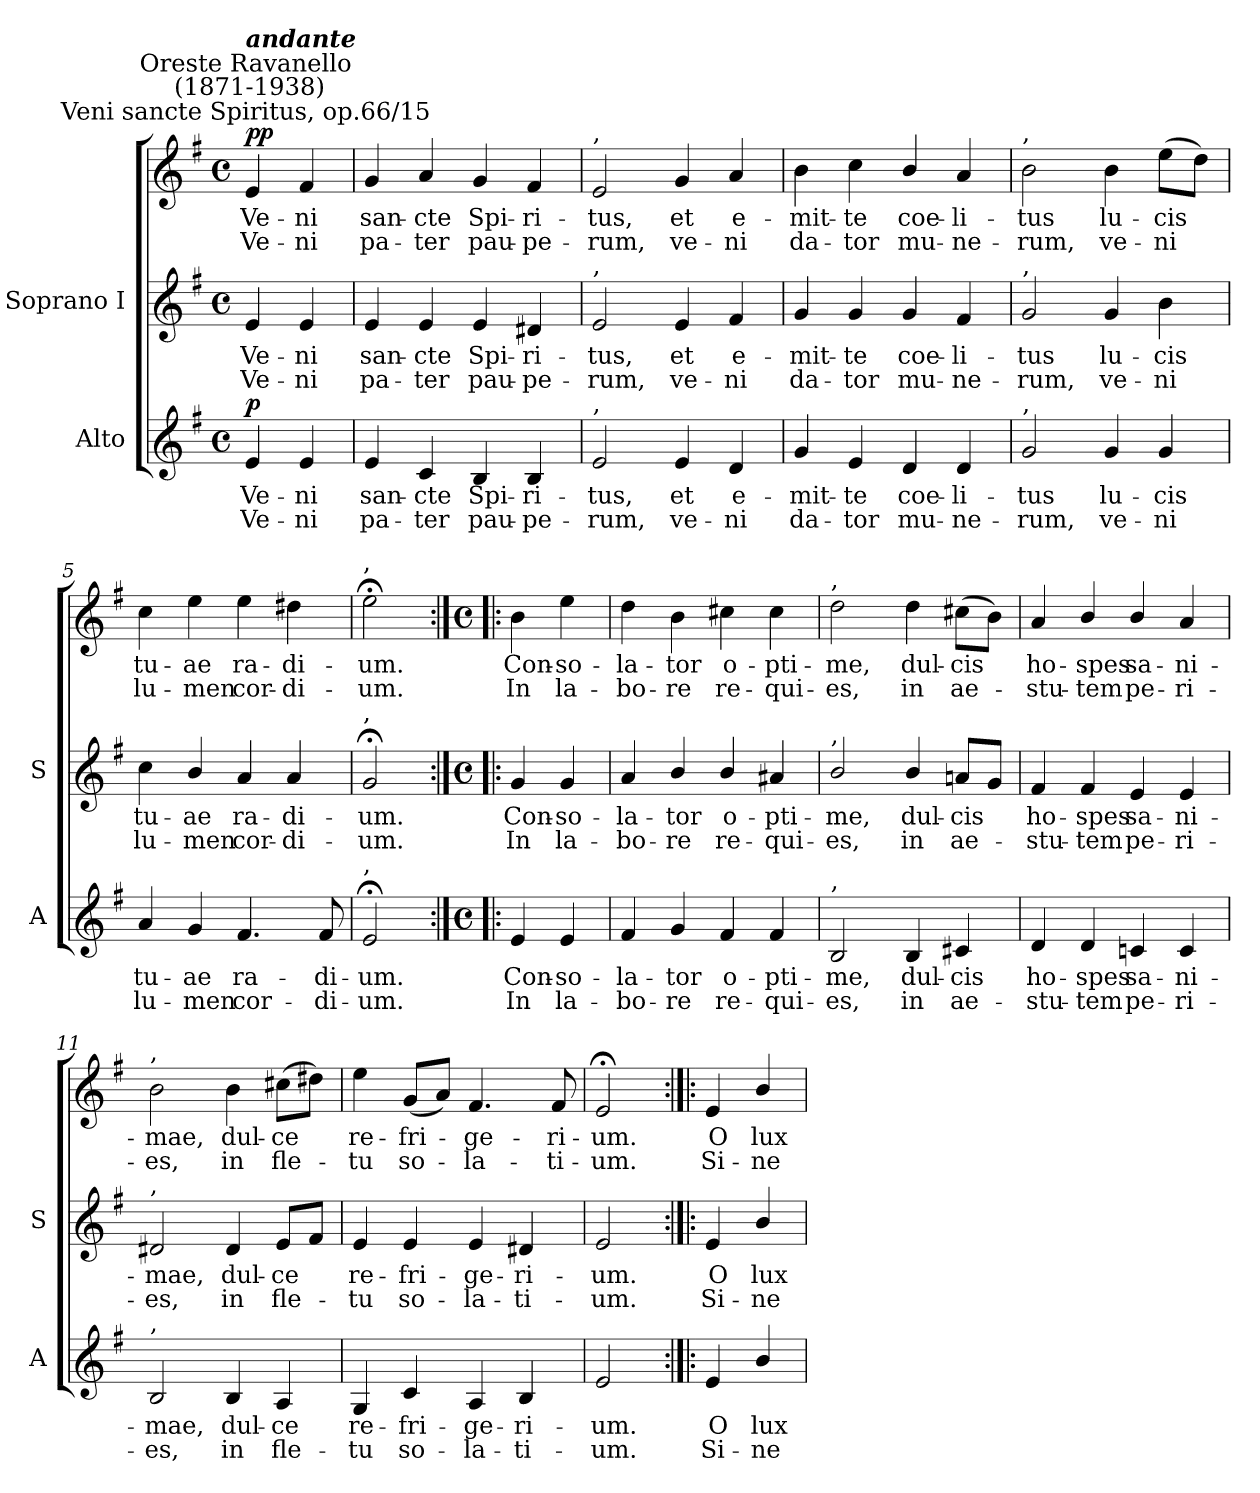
**kern	**text	**text	**dynam	**kern	**text	**text	**kern	**text	**text	**dynam
*part2	*part2	*part2	*part2	*part1	*part1	*part1	*part1	*part1	*part1	*part1
*staff3	*staff3	*staff3	*staff3	*staff2	*staff2	*staff2	*staff1	*staff1	*staff1	*staff1/2
*I"Alto	*	*	*	*I"Soprano I	*	*	*	*	*	*
*I'A	*	*	*	*I'S	*	*	*	*	*	*
*clefG2	*	*	*	*clefG2	*	*	*clefG2	*	*	*
*k[f#]	*	*	*	*k[f#]	*	*	*k[f#]	*	*	*
*G:	*	*	*	*G:	*	*	*G:	*	*	*
*M4/4	*	*	*	*M4/4	*	*	*M4/4	*	*	*
*met(c)	*	*	*	*met(c)	*	*	*met(c)	*	*	*
=	=	=	=	=	=	=	=	=	=	=
!	!	!	!	!	!	!	!LO:TX:a:cj:t=Veni sancte Spiritus, op.66/15	!	!	!
!	!	!	!	!	!	!	!LO:TX:a:cj:t=Oreste Ravanello\n (1871-1938)	!	!	!
!	!	!	!	!	!	!	!LO:TX:a:Bi:t=andante	!	!	!
!	!LO:LY:b	!LO:LY:b	!LO:DY:b	!	!LO:LY:b	!LO:LY:b	!	!LO:LY:b	!LO:LY:b	!LO:DY:b=2
!	!	!	!	!	!	!	!	!	!	!LO:DY:n=1:b
4e	Ve-	-Ve-	p	4e	Ve-	-Ve-	4e	Ve-	-Ve-	p p
!	!LO:LY:b	!LO:LY:b	!	!	!LO:LY:b	!LO:LY:b	!	!LO:LY:b	!LO:LY:b	!
4e	-ni	ni	.	4e	-ni	ni	4f#	-ni	ni	.
=1	=1	=1	=1	=1	=1	=1	=1	=1	=1	=1
!	!LO:LY:b	!LO:LY:b	!	!	!LO:LY:b	!LO:LY:b	!	!LO:LY:b	!LO:LY:b	!
4e	san-	-pa-	.	4e	-san-	-pa-	4g	san-	-pa-	.
!	!LO:LY:b	!LO:LY:b	!	!	!LO:LY:b	!LO:LY:b	!	!LO:LY:b	!LO:LY:b	!
4c	-cte	ter	.	4e	-cte	ter	4a	-cte	ter	.
!	!LO:LY:b	!LO:LY:b	!	!	!LO:LY:b	!LO:LY:b	!	!LO:LY:b	!LO:LY:b	!
4B	Spi-	-pau-	.	4e	Spi-	-pau-	4g	Spi-	-pau-	.
!	!LO:LY:b	!LO:LY:b	!	!	!LO:LY:b	!LO:LY:b	!	!LO:LY:b	!LO:LY:b	!
4B	-ri-	-pe-	.	4d#X	-ri-	-pe-	4f#	-ri-	-pe-	.
=2	=2	=2	=2	=2	=2	=2	=2	=2	=2	=2
!	!	!	!	!	!	!	!LO:TX:a:t=,	!	!	!
!	!	!	!	!LO:TX:a:t=,	!	!	!	!	!	!
!LO:TX:a:t=,	!	!	!	!	!	!	!	!	!	!
!	!LO:LY:b	!LO:LY:b	!	!	!LO:LY:b	!LO:LY:b	!	!LO:LY:b	!LO:LY:b	!
2e	-tus,	rum,	.	2e	tus,	rum,	2e	-tus,	rum,	.
!	!LO:LY:b	!LO:LY:b	!	!	!LO:LY:b	!LO:LY:b	!	!LO:LY:b	!LO:LY:b	!
4e	et	ve-	.	4e	et	ve-	4g	et	ve-	.
!	!LO:LY:b	!LO:LY:b	!	!	!LO:LY:b	!LO:LY:b	!	!LO:LY:b	!LO:LY:b	!
4d	-e-	-ni	.	4f#	-e-	-ni	4a	-e-	-ni	.
=3	=3	=3	=3	=3	=3	=3	=3	=3	=3	=3
!	!LO:LY:b	!LO:LY:b	!	!	!LO:LY:b	!LO:LY:b	!	!LO:LY:b	!LO:LY:b	!
4g	mit-	-da-	.	4g	-mit-	-da-	4b	mit-	-da-	.
!	!LO:LY:b	!LO:LY:b	!	!	!LO:LY:b	!LO:LY:b	!	!LO:LY:b	!LO:LY:b	!
4e	-te	tor	.	4g	-te	tor	4cc	-te	tor	.
!	!LO:LY:b	!LO:LY:b	!	!	!LO:LY:b	!LO:LY:b	!	!LO:LY:b	!LO:LY:b	!
4d	coe-	-mu-	.	4g	coe-	-mu-	4b/	coe-	-mu-	.
!	!LO:LY:b	!LO:LY:b	!	!	!LO:LY:b	!LO:LY:b	!	!LO:LY:b	!LO:LY:b	!
4d	-li-	-ne-	.	4f#	-li-	-ne-	4a	-li-	-ne-	.
=4	=4	=4	=4	=4	=4	=4	=4	=4	=4	=4
!	!	!	!	!	!	!	!LO:TX:a:t=,	!	!	!
!	!	!	!	!LO:TX:a:t=,	!	!	!	!	!	!
!LO:TX:a:t=,	!	!	!	!	!	!	!	!	!	!
!	!LO:LY:b	!LO:LY:b	!	!	!LO:LY:b	!LO:LY:b	!	!LO:LY:b	!LO:LY:b	!
2g	-tus	rum,	.	2g	tus	rum,	2b	-tus	rum,	.
!	!LO:LY:b	!LO:LY:b	!	!	!LO:LY:b	!LO:LY:b	!	!LO:LY:b	!LO:LY:b	!
4g	lu-	-ve-	.	4g	lu-	-ve-	4b	lu-	-ve-	.
!	!LO:LY:b	!LO:LY:b	!	!	!LO:LY:b	!LO:LY:b	!	!LO:LY:b	!LO:LY:b	!
4g	-cis	ni	.	4b	-cis	ni	(>8eeL	-cis	ni	.
.	.	.	.	.	.	.	8ddJ)	.	.	.
=5	=5	=5	=5	=5	=5	=5	=5	=5	=5	=5
!	!LO:LY:b	!LO:LY:b	!	!	!LO:LY:b	!LO:LY:b	!	!LO:LY:b	!LO:LY:b	!
4a	tu-	-lu-	.	4cc	-tu-	-lu-	4cc	tu-	-lu-	.
!	!LO:LY:b	!LO:LY:b	!	!	!LO:LY:b	!LO:LY:b	!	!LO:LY:b	!LO:LY:b	!
4g	-ae	men	.	4b/	-ae	men	4ee	-ae	men	.
!	!LO:LY:b	!LO:LY:b	!	!	!LO:LY:b	!LO:LY:b	!	!LO:LY:b	!LO:LY:b	!
4.f#	ra-	-cor-	.	4a	ra-	-cor-	4ee	ra-	-cor-	.
!	!	!	!	!	!LO:LY:b	!LO:LY:b	!	!LO:LY:b	!LO:LY:b	!
.	.	.	.	4a	-di-	-di-	4dd#X	-di-	-di-	.
!	!LO:LY:b	!LO:LY:b	!	!	!	!	!	!	!	!
8f#	-di-	-di-	.	.	.	.	.	.	.	.
=6	=6	=6	=6	=6	=6	=6	=6	=6	=6	=6
!	!	!	!	!	!	!	!LO:TX:a:t=,	!	!	!
!	!	!	!	!LO:TX:a:t=,	!	!	!	!	!	!
!LO:TX:a:t=,	!	!	!	!	!	!	!	!	!	!
!	!LO:LY:b	!LO:LY:b	!	!	!LO:LY:b	!LO:LY:b	!	!LO:LY:b	!LO:LY:b	!
2e;<	-um.	um.	.	2g;<	um.	um.	2ee;<	-um.	um.	.
!!LO:LB:g=z
=7:|!|:	=7:|!|:	=7:|!|:	=7:|!|:	=7:|!|:	=7:|!|:	=7:|!|:	=7:|!|:	=7:|!|:	=7:|!|:	=7:|!|:
*M4/4	*	*	*	*M4/4	*	*	*M4/4	*	*	*
*met(c)	*	*	*	*met(c)	*	*	*met(c)	*	*	*
!	!LO:LY:b	!LO:LY:b	!	!	!LO:LY:b	!LO:LY:b	!	!LO:LY:b	!LO:LY:b	!
4e	Con-	-In	.	4g	-Con-	-In	4b	Con-	-In	.
!	!LO:LY:b	!LO:LY:b	!	!	!LO:LY:b	!LO:LY:b	!	!LO:LY:b	!LO:LY:b	!
4e	so-	-la-	.	4g	so-	-la-	4ee	so-	-la-	.
=8	=8	=8	=8	=8	=8	=8	=8	=8	=8	=8
!	!LO:LY:b	!LO:LY:b	!	!	!LO:LY:b	!LO:LY:b	!	!LO:LY:b	!LO:LY:b	!
4f#	-la-	-bo-	.	4a	-la-	-bo-	4dd	-la-	-bo-	.
!	!LO:LY:b	!LO:LY:b	!	!	!LO:LY:b	!LO:LY:b	!	!LO:LY:b	!LO:LY:b	!
4g	-tor	re	.	4b/	-tor	re	4b	-tor	re	.
!	!LO:LY:b	!LO:LY:b	!	!	!LO:LY:b	!LO:LY:b	!	!LO:LY:b	!LO:LY:b	!
4f#	o-	-re-	.	4b/	o-	-re-	4cc#X	o-	-re-	.
!	!LO:LY:b	!LO:LY:b	!	!	!LO:LY:b	!LO:LY:b	!	!LO:LY:b	!LO:LY:b	!
4f#	-pti-	-qui-	.	4a#X	-pti-	-qui-	4cc#	-pti-	-qui-	.
=9	=9	=9	=9	=9	=9	=9	=9	=9	=9	=9
!	!	!	!	!	!	!	!LO:TX:a:t=,	!	!	!
!	!	!	!	!LO:TX:a:t=,	!	!	!	!	!	!
!LO:TX:a:t=,	!	!	!	!	!	!	!	!	!	!
!	!LO:LY:b	!LO:LY:b	!	!	!LO:LY:b	!LO:LY:b	!	!LO:LY:b	!LO:LY:b	!
2B	-me,	es,	.	2b/	me,	es,	2dd	-me,	es,	.
!	!LO:LY:b	!LO:LY:b	!	!	!LO:LY:b	!LO:LY:b	!	!LO:LY:b	!LO:LY:b	!
4B	dul-	-in	.	4b/	dul-	-in	4dd	dul-	-in	.
!	!LO:LY:b	!LO:LY:b	!	!	!LO:LY:b	!LO:LY:b	!	!LO:LY:b	!LO:LY:b	!
4c#X	cis	ae-	.	8anL	cis	ae-	(>8cc#XL	cis	ae-	.
.	.	.	.	8gJ	.	.	8bJ)	.	.	.
=10	=10	=10	=10	=10	=10	=10	=10	=10	=10	=10
!	!LO:LY:b	!LO:LY:b	!	!	!LO:LY:b	!LO:LY:b	!	!LO:LY:b	!LO:LY:b	!
4d	-ho-	-stu-	.	4f#	-ho-	-stu-	4a	ho-	-stu-	.
!	!LO:LY:b	!LO:LY:b	!	!	!LO:LY:b	!LO:LY:b	!	!LO:LY:b	!LO:LY:b	!
4d	-spes	tem	.	4f#	-spes	tem	4b/	-spes	tem	.
!	!LO:LY:b	!LO:LY:b	!	!	!LO:LY:b	!LO:LY:b	!	!LO:LY:b	!LO:LY:b	!
4cn	sa-	-pe-	.	4e	sa-	-pe-	4b/	sa-	-pe-	.
!	!LO:LY:b	!LO:LY:b	!	!	!LO:LY:b	!LO:LY:b	!	!LO:LY:b	!LO:LY:b	!
4c	-ni-	-ri-	.	4e	-ni-	-ri-	4a	-ni-	-ri-	.
=11	=11	=11	=11	=11	=11	=11	=11	=11	=11	=11
!	!	!	!	!	!	!	!LO:TX:a:t=,	!	!	!
!	!	!	!	!LO:TX:a:t=,	!	!	!	!	!	!
!LO:TX:a:t=,	!	!	!	!	!	!	!	!	!	!
!	!LO:LY:b	!LO:LY:b	!	!	!LO:LY:b	!LO:LY:b	!	!LO:LY:b	!LO:LY:b	!
2B	-mae,	es,	.	2d#X	mae,	es,	2b	-mae,	es,	.
!	!LO:LY:b	!LO:LY:b	!	!	!LO:LY:b	!LO:LY:b	!	!LO:LY:b	!LO:LY:b	!
4B	dul-	-in	.	4d#	dul-	-in	4b	dul-	-in	.
!	!LO:LY:b	!LO:LY:b	!	!	!LO:LY:b	!LO:LY:b	!	!LO:LY:b	!LO:LY:b	!
4A	ce	fle-	.	8eL	ce	fle-	(>8cc#XL	ce	fle-	.
.	.	.	.	8f#J	.	.	8dd#XJ)	.	.	.
=12	=12	=12	=12	=12	=12	=12	=12	=12	=12	=12
!	!LO:LY:b	!LO:LY:b	!	!	!LO:LY:b	!LO:LY:b	!	!LO:LY:b	!LO:LY:b	!
4G	-re-	-tu	.	4e	-re-	-tu	4ee	re-	-tu	.
!	!LO:LY:b	!LO:LY:b	!	!	!LO:LY:b	!LO:LY:b	!	!LO:LY:b	!LO:LY:b	!
4c	fri-	-so-	.	4e	fri-	-so-	(<8gL	fri-	so-	.
.	.	.	.	.	.	.	8aJ)	.	.	.
!	!LO:LY:b	!LO:LY:b	!	!	!LO:LY:b	!LO:LY:b	!	!LO:LY:b	!LO:LY:b	!
4A	-ge-	-la-	.	4e	-ge-	-la-	4.f#	ge-	-la-	.
!	!LO:LY:b	!LO:LY:b	!	!	!LO:LY:b	!LO:LY:b	!	!	!	!
4B	-ri-	-ti-	.	4d#X	-ri-	-ti-	.	.	.	.
!	!	!	!	!	!	!	!	!LO:LY:b	!LO:LY:b	!
.	.	.	.	.	.	.	8f#	-ri-	-ti-	.
=13	=13	=13	=13	=13	=13	=13	=13	=13	=13	=13
!	!LO:LY:b	!LO:LY:b	!	!	!LO:LY:b	!LO:LY:b	!	!LO:LY:b	!LO:LY:b	!
2e	-um.	um.	.	2e	um.	um.	2e;<	-um.	um.	.
!!LO:LB:g=z
=14:|!|:	=14:|!|:	=14:|!|:	=14:|!|:	=14:|!|:	=14:|!|:	=14:|!|:	=14:|!|:	=14:|!|:	=14:|!|:	=14:|!|:
!	!LO:LY:b	!LO:LY:b	!	!	!LO:LY:b	!LO:LY:b	!	!LO:LY:b	!LO:LY:b	!
4e	O	Si-	.	4e	O	Si-	4e	O	Si-	.
!	!LO:LY:b	!LO:LY:b	!	!	!LO:LY:b	!LO:LY:b	!	!LO:LY:b	!LO:LY:b	!
4b/	-lux	ne	.	4b/	-lux	ne	4b/	-lux	ne	.
=	=	=	=	=	=	=	=	=	=	=
*-	*-	*-	*-	*-	*-	*-	*-	*-	*-	*-
